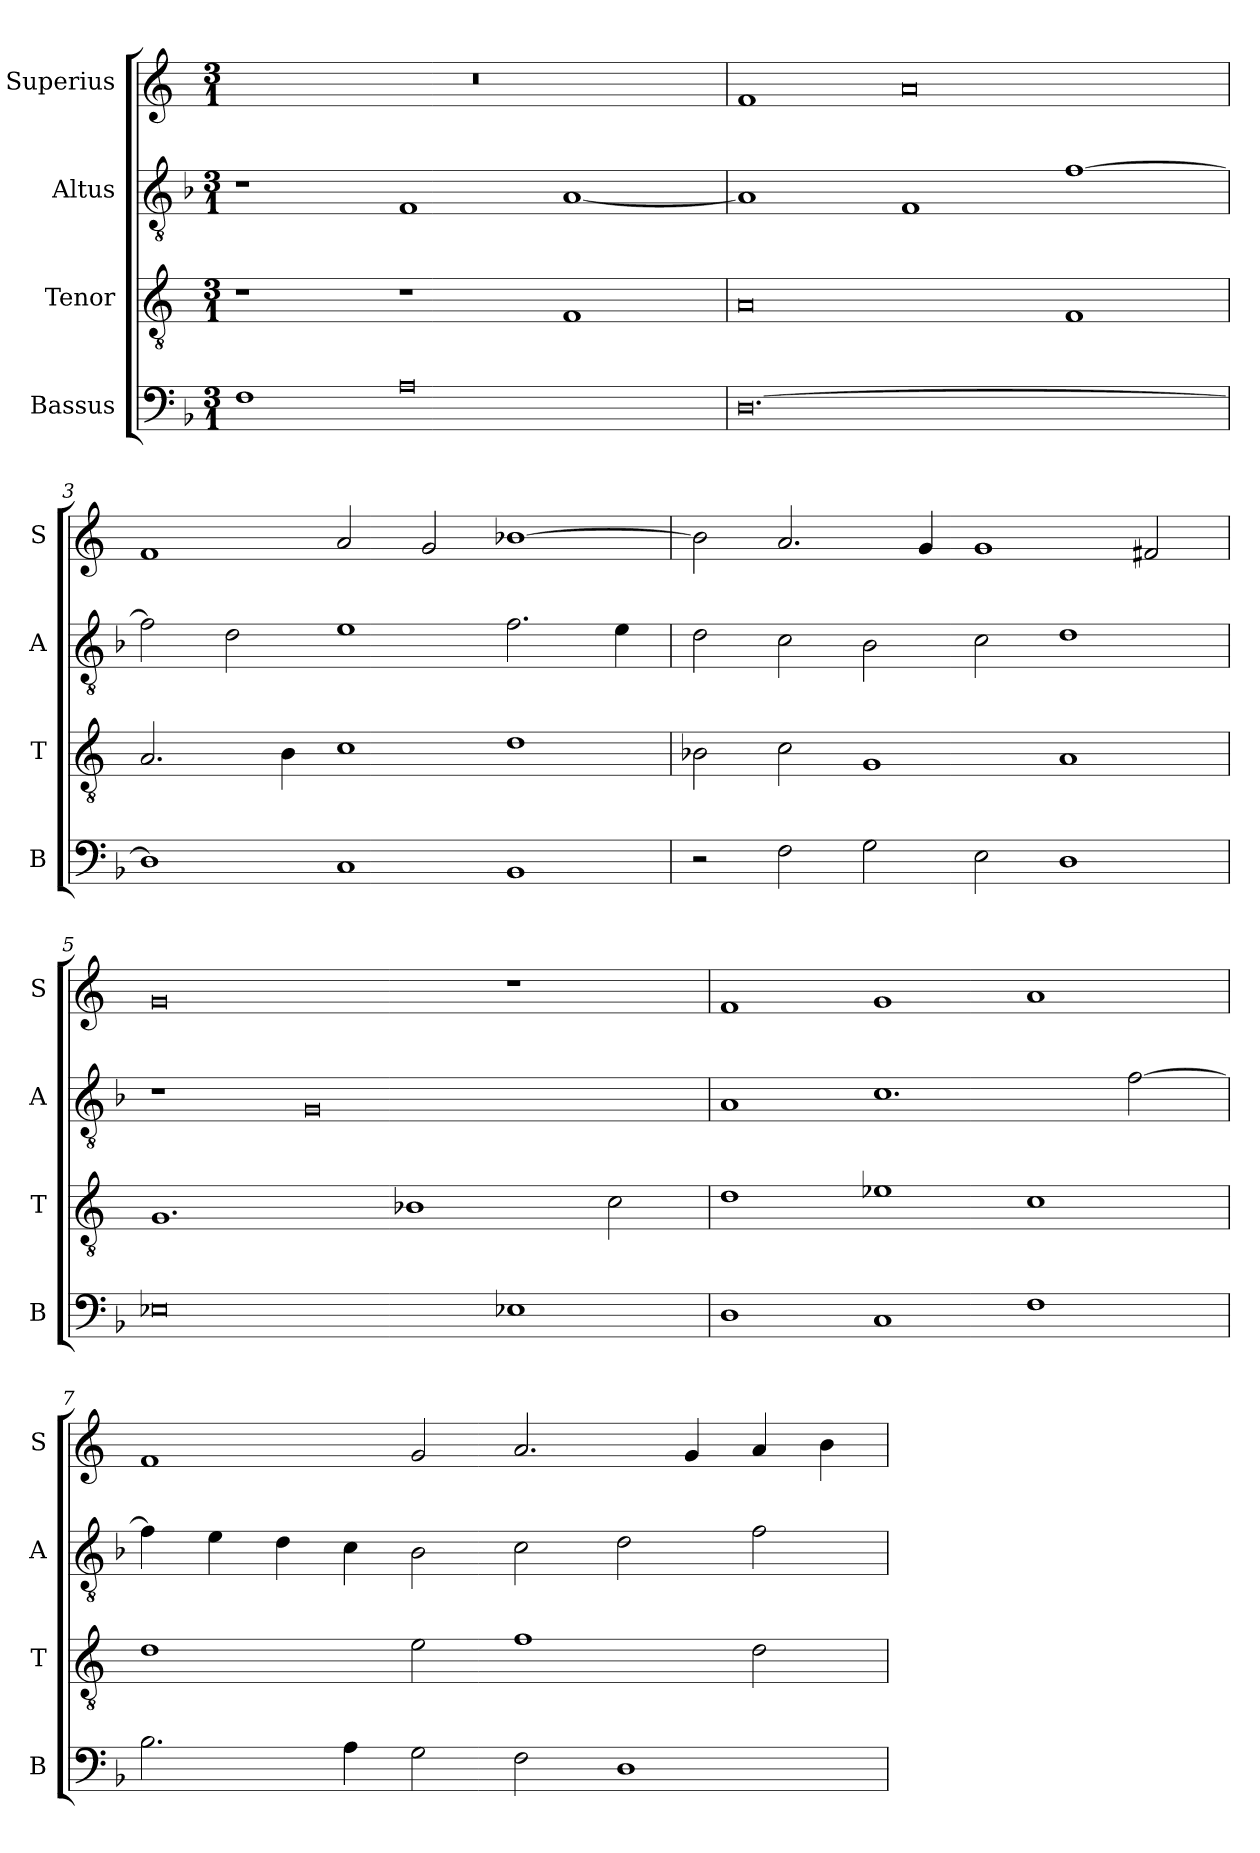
**kern	**kern	**kern	**kern
*part4	*part3	*part2	*part1
*staff4	*staff3	*staff2	*staff1
*I"Bassus	*I"Tenor	*I"Altus	*I"Superius
*I'B	*I'T	*I'A	*I'S
*clefF4	*clefGv2	*clefGv2	*clefG2
*k[b-]	*k[]	*k[b-]	*k[]
*M3/1	*M3/1	*M3/1	*M3/1
=1	=1	=1	=1
1F	1r	1r	0.r
0A	1r	1F	.
.	1F	[1A	.
=2	=2	=2	=2
[0.D	0A	1A]	1f
.	.	1F	0a
.	1F	[1f	.
=3	=3	=3	=3
1D]	2.A/	2f\]	1f
.	.	2d\	.
.	4B\	.	.
1C	1c	1e	2a/
.	.	.	2g/
1BB-	1d	2.f\	[1b-X
.	.	4e\	.
=4	=4	=4	=4
2r	2B-X\	2d\	2b-\]
2F\	2c\	2c\	2.a/
2G\	1G	2B-\	.
.	.	.	4g/
2E\	.	2c\	1g
1D	1A	1d	.
.	.	.	2f#X/
=5	=5	=5	=5
0E-X	1.G	1r	0g
.	.	0G	.
.	1B-X	.	.
1E-X	.	.	1r
.	2c\	.	.
=6	=6	=6	=6
1D	1d	1A	1f
1C	1e-X	1.c	1g
1F	1c	.	1a
.	.	[2f\	.
=7	=7	=7	=7
2.B-\	1d	4f\]	1f
.	.	4e\	.
.	.	4d\	.
4A\	.	4c\	.
2G\	2e\	2B-\	2g/
2F\	1f	2c\	2.a/
1D	.	2d\	.
.	.	.	4g/
.	2d\	2f\	4a/
.	.	.	4b\
=	=	=	=
*-	*-	*-	*-
